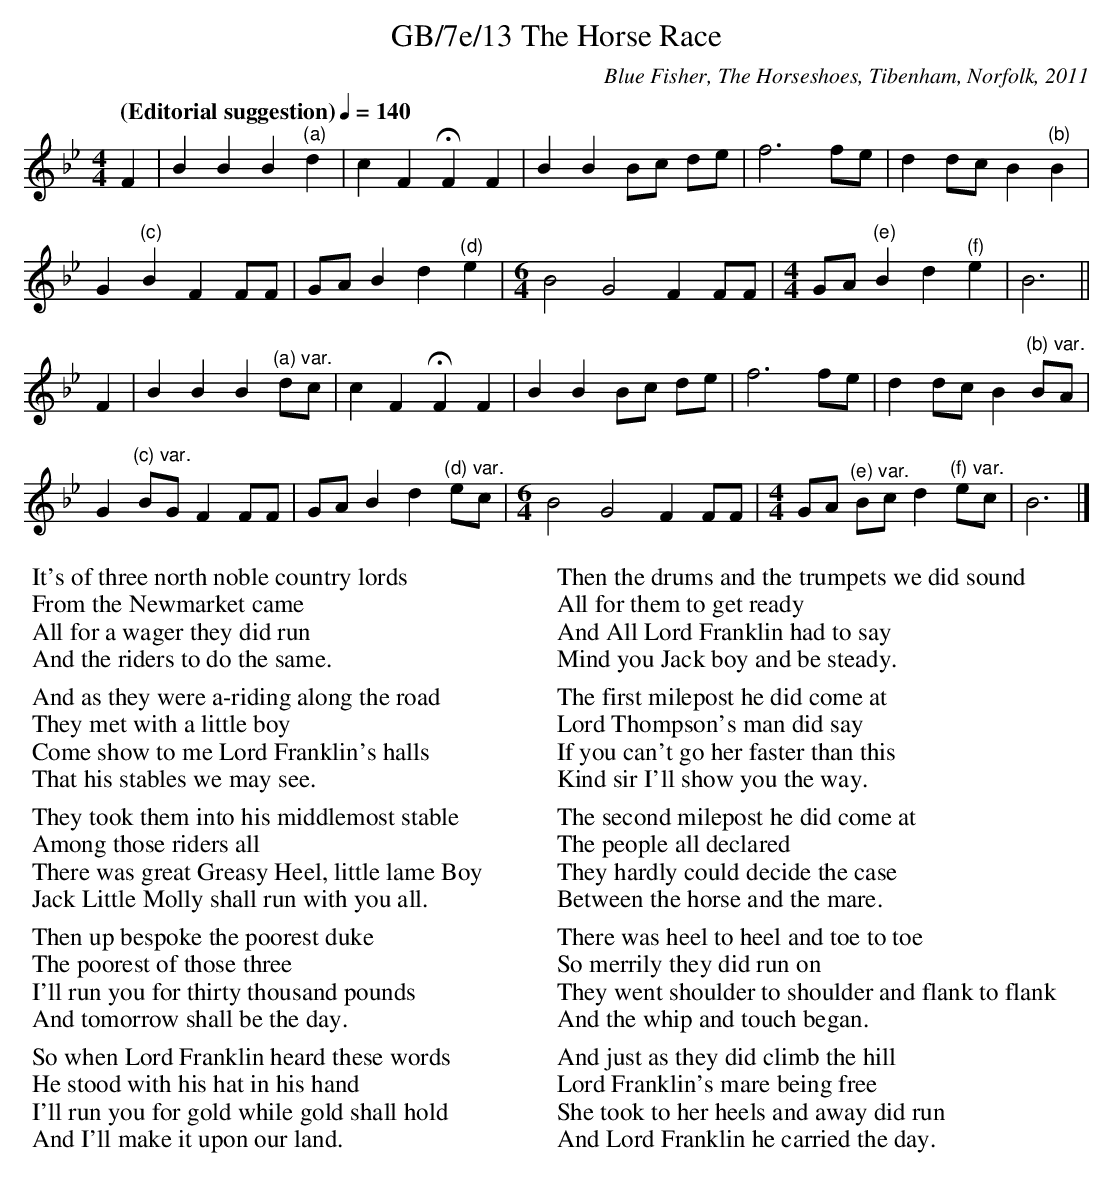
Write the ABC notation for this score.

X:1
T:GB/7e/13 The Horse Race
C:Blue Fisher, The Horseshoes, Tibenham, Norfolk, 2011
L:1/8
M:4/4
Q:"(Editorial suggestion)" 1/4=140
K:Bb
F2 | B2 B2 B2 "^(a)"d2 | c2 F2 HF2 F2 | B2 B2 Bc de | f6 fe |\
 d2 dc B2 "^(b)"B2 |
G2 "^(c)"B2 F2 FF | GA B2 d2 "^(d)"e2 |[M:6/4]B4 G4 F2 FF |\
[M:4/4]GA "^(e)"B2 d2 "^(f)"e2 |B6 ||
F2 | B2 B2 B2 "^(a) var."dc | c2 F2 HF2 F2 | B2 B2 Bc de | f6 fe |\
 d2 dc B2 "^(b) var."BA |
G2 "^(c) var."BG F2 FF | GA B2 d2 "^(d) var."ec |[M:6/4]B4 G4 F2 FF |\
[M:4/4]GA "^(e) var."Bc d2 "^(f) var."ec | B6 |]
%%begintext
It's of three north noble country lords
From the Newmarket came
All for a wager they did run
And the riders to do the same.

And as they were a-riding along the road
They met with a little boy
Come show to me Lord Franklin's halls
That his stables we may see.

They took them into his middlemost stable
Among those riders all
There was great Greasy Heel, little lame Boy
Jack Little Molly shall run with you all.

Then up bespoke the poorest duke
The poorest of those three
I'll run you for thirty thousand pounds
And tomorrow shall be the day.

So when Lord Franklin heard these words
He stood with his hat in his hand
I'll run you for gold while gold shall hold
And I'll make it upon our land.
%%endtext
%%begintext
Then the drums and the trumpets we did sound
All for them to get ready
And All Lord Franklin had to say
Mind you Jack boy and be steady.

The first milepost he did come at
Lord Thompson's man did say
If you can't go her faster than this
Kind sir I'll show you the way.

The second milepost he did come at
The people all declared
They hardly could decide the case
Between the horse and the mare.

There was heel to heel and toe to toe
So merrily they did run on
They went shoulder to shoulder and flank to flank
And the whip and touch began.

And just as they did climb the hill
Lord Franklin's mare being free
She took to her heels and away did run
And Lord Franklin he carried the day.
